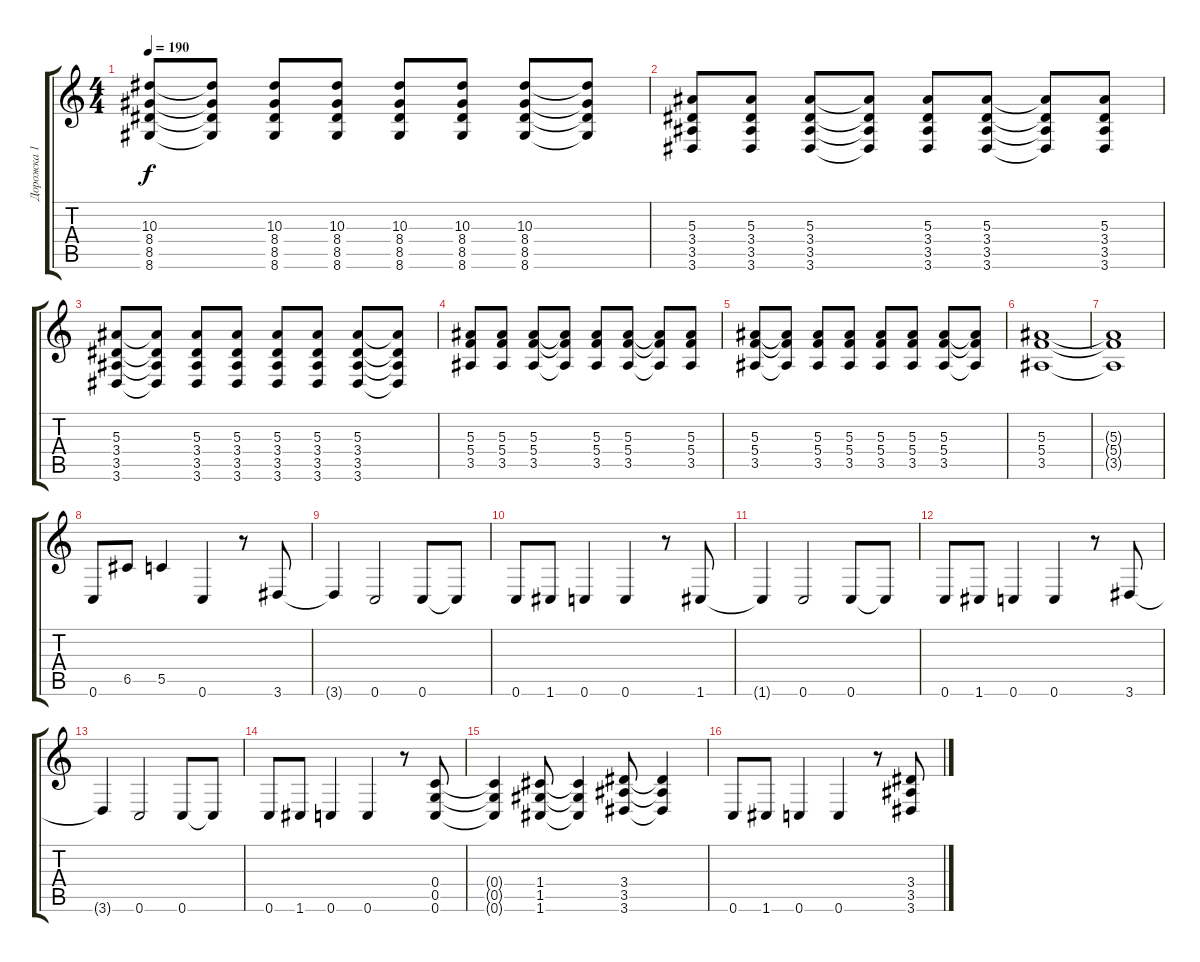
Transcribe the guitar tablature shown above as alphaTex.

\track ("Дорожка 1" "Дорожка 1") {instrument distortionguitar}
\staff {score tabs}
\tuning (D4 A3 F3 C3 G2 C2) {hide}
\ts (4 4)
\tempo 190
\clef g2
\ks c
(10.3 8.4 8.5 8.6).8{dy f} (10.3{t} 8.4{t} 8.5{t} 8.6{t}).8 (10.3 8.4 8.5 8.6).8 (10.3 8.4 8.5 8.6).8 (10.3 8.4 8.5 8.6).8 (10.3 8.4 8.5 8.6).8 (10.3 8.4 8.5 8.6).8 (10.3{t} 8.4{t} 8.5{t} 8.6{t}).8 |
(5.3 3.4 3.5 3.6).8 (5.3 3.4 3.5 3.6).8 (5.3 3.4 3.5 3.6).8 (5.3{t} 3.4{t} 3.5{t} 3.6{t}).8 (5.3 3.4 3.5 3.6).8 (5.3 3.4 3.5 3.6).8 (5.3{t} 3.4{t} 3.5{t} 3.6{t}).8 (5.3 3.4 3.5 3.6).8 |
(5.3 3.4 3.5 3.6).8 (5.3{t} 3.4{t} 3.5{t} 3.6{t}).8 (5.3 3.4 3.5 3.6).8 (5.3 3.4 3.5 3.6).8 (5.3 3.4 3.5 3.6).8 (5.3 3.4 3.5 3.6).8 (5.3 3.4 3.5 3.6).8 (5.3{t} 3.4{t} 3.5{t} 3.6{t}).8 |
(5.3 5.4 3.5).8 (5.3 5.4 3.5).8 (5.3 5.4 3.5).8 (5.3{t} 5.4{t} 3.5{t}).8 (5.3 5.4 3.5).8 (5.3 5.4 3.5).8 (5.3{t} 5.4{t} 3.5{t}).8 (5.3 5.4 3.5).8 |
(5.3 5.4 3.5).8 (5.3{t} 5.4{t} 3.5{t}).8 (5.3 5.4 3.5).8 (5.3 5.4 3.5).8 (5.3 5.4 3.5).8 (5.3 5.4 3.5).8 (5.3 5.4 3.5).8 (5.3{t} 5.4{t} 3.5{t}).8 |
(5.3 5.4 3.5).1 |
(5.3{t} 5.4{t} 3.5{t}).1 |
0.6.8 6.5.8 5.5.4 0.6.4 r.8 3.6.8 |
3.6{t}.4 0.6.2 0.6.8 0.6{t}.8 |
0.6.8 1.6.8 0.6.4 0.6.4 r.8 1.6.8 |
1.6{t}.4 0.6.2 0.6.8 0.6{t}.8 |
0.6.8 1.6.8 0.6.4 0.6.4 r.8 3.6.8 |
3.6{t}.4 0.6.2 0.6.8 0.6{t}.8 |
0.6.8 1.6.8 0.6.4 0.6.4 r.8 (0.4 0.5 0.6).8 |
(0.4{t} 0.5{t} 0.6{t}).4 (1.4 1.5 1.6).8 (1.4{t} 1.5{t} 1.6{t}).4 (3.4 3.5 3.6).8 (3.4{t} 3.5{t} 3.6{t}).4 |
0.6.8 1.6.8 0.6.4 0.6.4 r.8 (3.4 3.5 3.6).8
